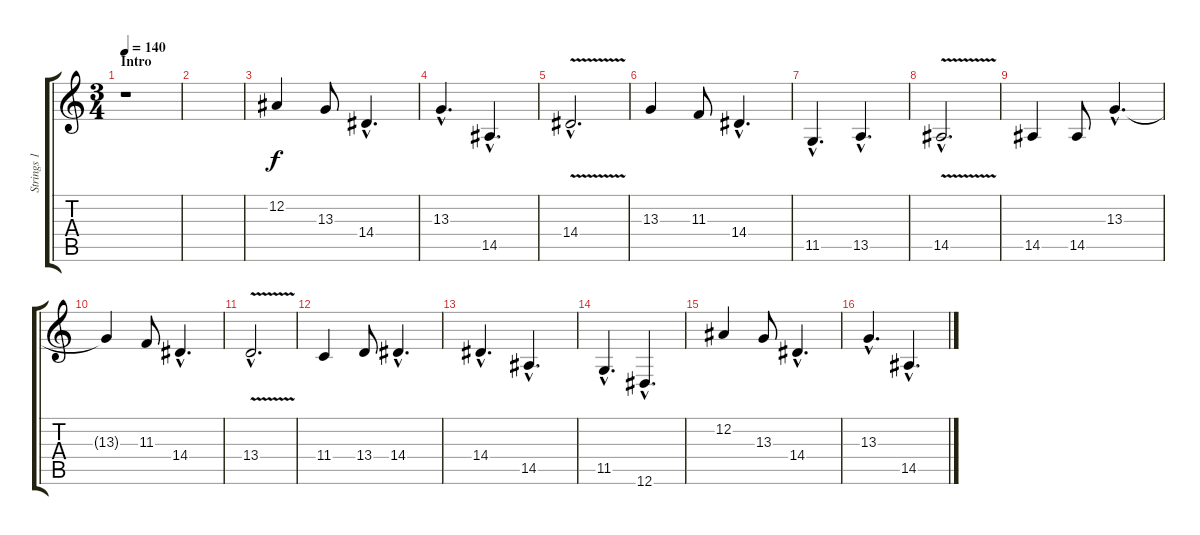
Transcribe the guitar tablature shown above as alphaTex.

\track ("Strings 1" "Strings 1") {instrument stringensemble1}
\staff {score tabs}
\tuning (Eb4 Bb3 Gb3 Db3 Ab2 Eb2) {hide}
\ts (3 4)
\section ("" "Intro")
\tempo 140
\clef g2
\ks c
r.1{dy f instrument stringensemble1} |
|
12.2.4 13.3.8 14.4{hac}.4{d} |
13.3{hac}.4{d} 14.5{hac}.4{d} |
14.4{v hac}.2{d} |
13.3.4 11.3.8 14.4{hac}.4{d} |
11.5{hac}.4{d} 13.5{hac}.4{d} |
14.5{v hac}.2{d} |
14.5.4 14.5.8 13.3{hac}.4{d} |
13.3{t}.4 11.3.8 14.4{hac}.4{d} |
13.4{v hac}.2{d} |
11.4.4 13.4.8 14.4{hac}.4{d} |
14.4{hac}.4{d} 14.5{hac}.4{d} |
11.5{hac}.4{d} 12.6{hac}.4{d} |
12.2.4 13.3.8 14.4{hac}.4{d} |
13.3{hac}.4{d} 14.5{hac}.4{d}
